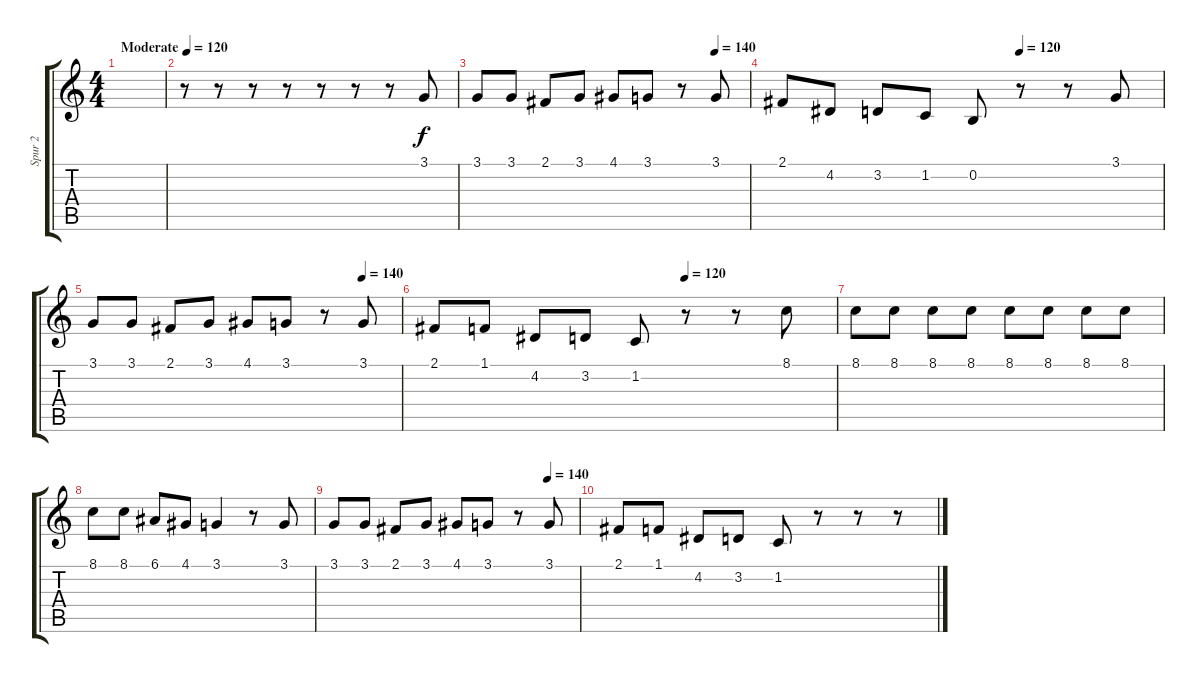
\track ("Spur 2" "Spur 2") {instrument accordion}
\staff {score tabs}
\tuning (E4 B3 G3 D3 A2 E2) {hide}
\ts (4 4)
\tempo (120 "Moderate")
\clef g2
\ks c
|
r.8 r.8 r.8 r.8 r.8 r.8 r.8 3.1.8 |
\tempo (140 0.875)
3.1.8 3.1.8 2.1.8 3.1.8 4.1.8 3.1.8 r.8 3.1.8 |
\tempo (120 0.625)
2.1.8 4.2.8 3.2.8 1.2.8 0.2.8 r.8 r.8 3.1.8 |
\tempo (140 0.875)
3.1.8 3.1.8 2.1.8 3.1.8 4.1.8 3.1.8 r.8 3.1.8 |
\tempo (120 0.625)
2.1.8 1.1.8 4.2.8 3.2.8 1.2.8 r.8 r.8 8.1.8 |
8.1.8 8.1.8 8.1.8 8.1.8 8.1.8 8.1.8 8.1.8 8.1.8 |
8.1.8 8.1.8 6.1.8 4.1.8 3.1.4 r.8 3.1.8 |
\tempo (140 0.875)
3.1.8 3.1.8 2.1.8 3.1.8 4.1.8 3.1.8 r.8 3.1.8 |
2.1.8 1.1.8 4.2.8 3.2.8 1.2.8 r.8 r.8 r.8
